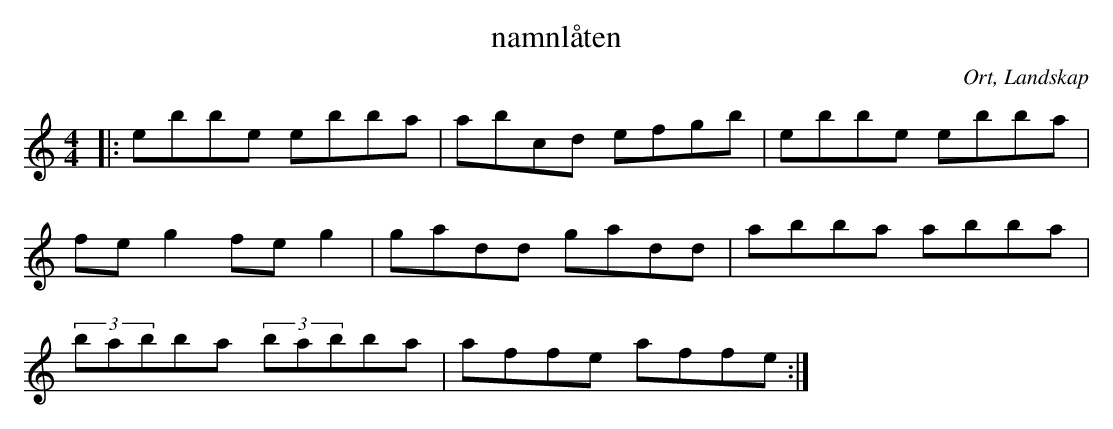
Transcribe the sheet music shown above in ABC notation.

X:1
T:namnlåten
O:Ort, Landskap
M:4/4
L:1/8
K:C
|: ebbe ebba| abcd efgb| ebbe ebba| feg2 feg2| gadd gadd | abba abba | (3babba (3babba | affe affe :|
